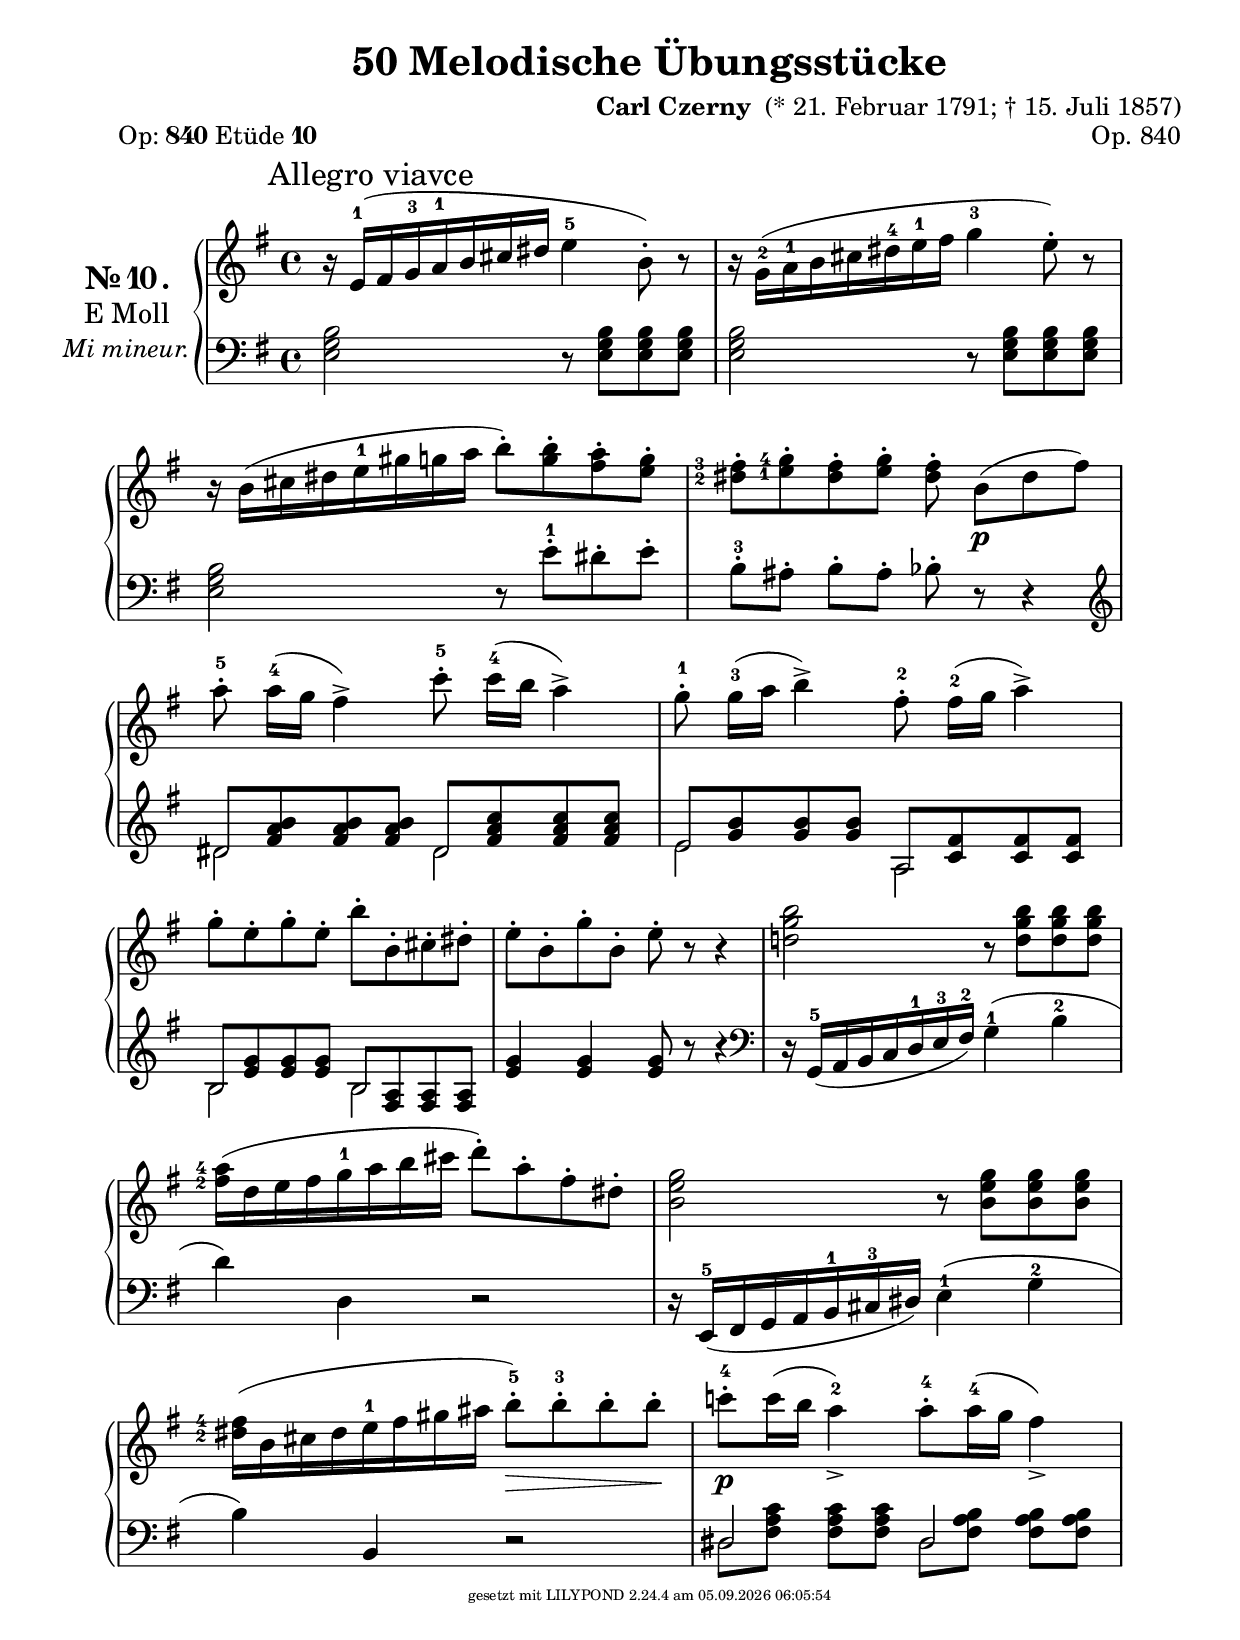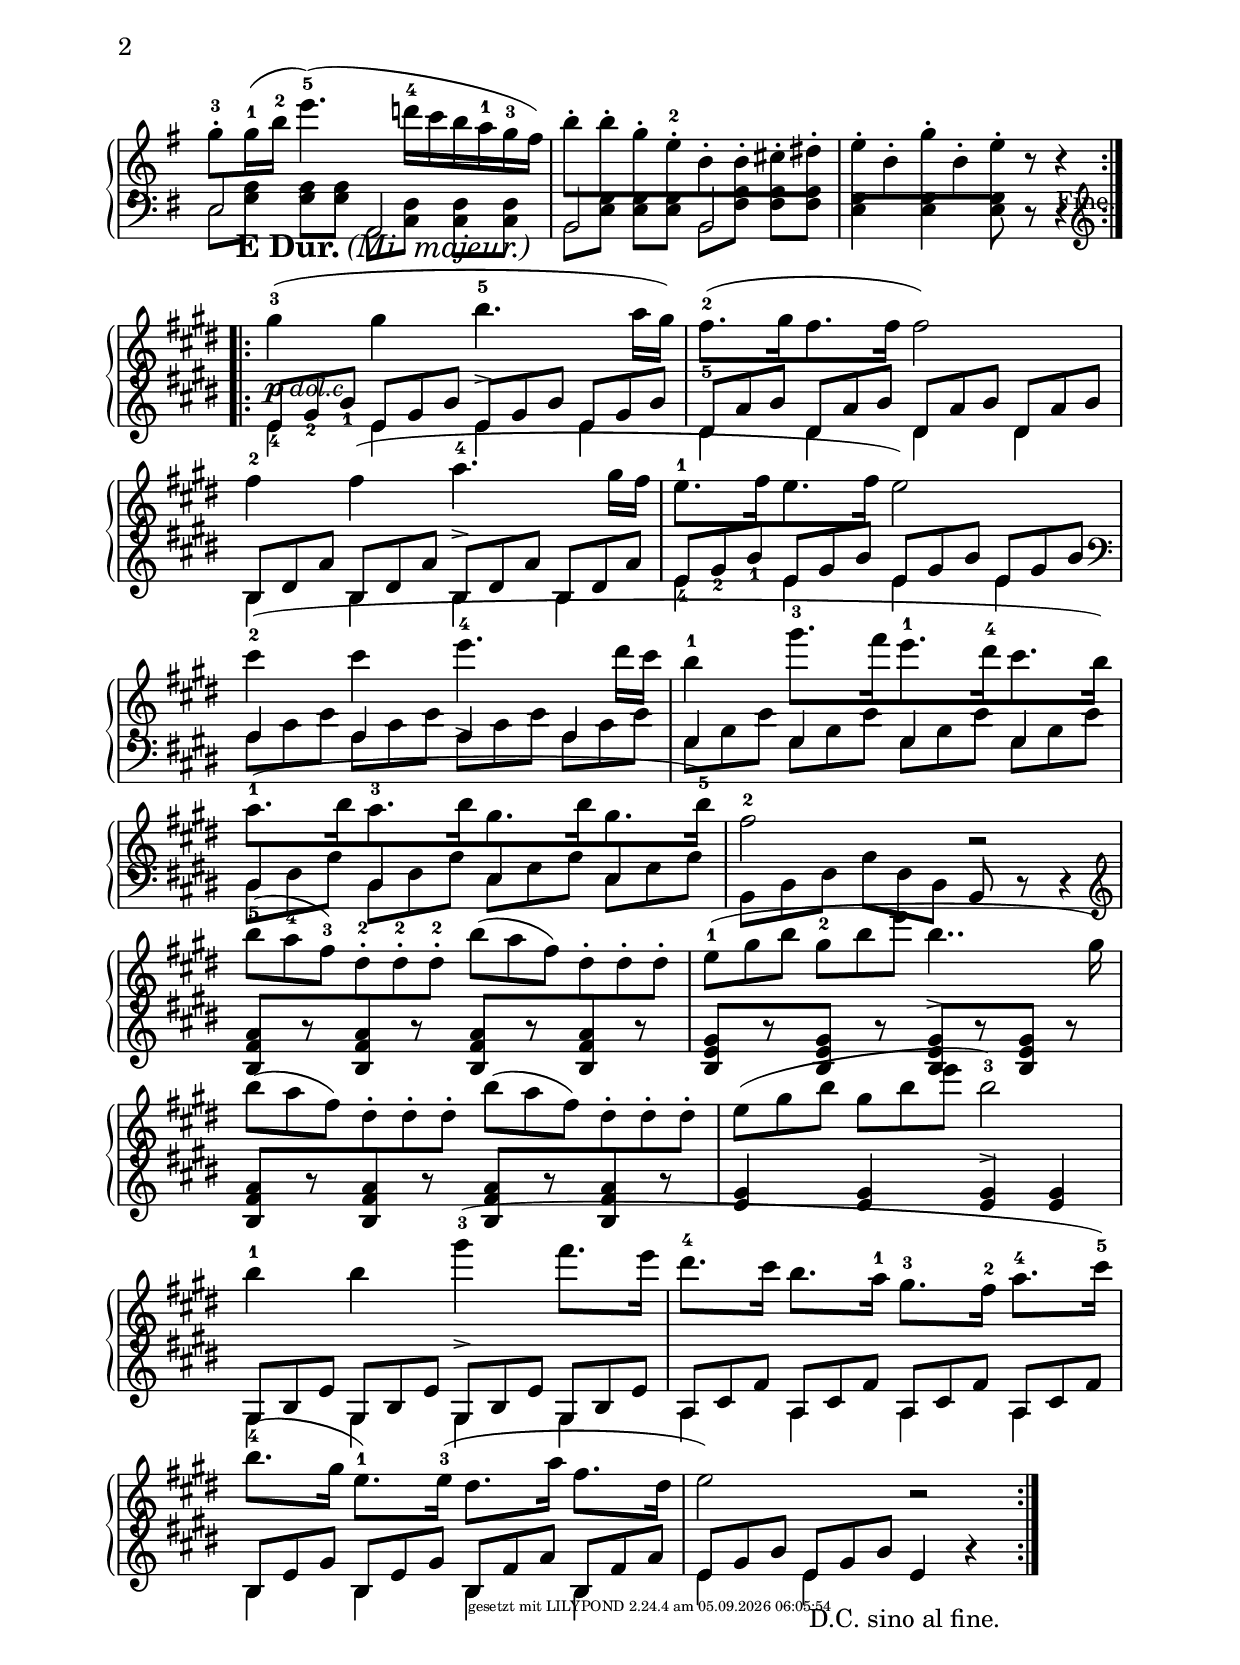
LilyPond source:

\version "2.19.37"

\language "deutsch"

\include "Papier+Layout.ly"
exercise ="10"

\header {
  composer            =       \markup { \bold "Carl Czerny" " (* 21. Februar 1791; † 15. Juli 1857)" }
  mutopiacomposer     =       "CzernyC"

  title               =       "50 Melodische Übungsstücke" %"50 Melodische Übungsstücke"
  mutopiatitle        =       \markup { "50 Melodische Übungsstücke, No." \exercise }

  opus                =       "Op. 840"
  piece               =       \markup { "Op:" \number \tiny 840 "Etüde" \number \tiny \exercise }
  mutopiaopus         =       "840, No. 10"

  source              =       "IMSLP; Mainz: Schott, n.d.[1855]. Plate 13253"
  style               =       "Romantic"
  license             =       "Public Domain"
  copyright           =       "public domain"
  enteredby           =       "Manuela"
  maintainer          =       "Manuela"
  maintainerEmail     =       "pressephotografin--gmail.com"
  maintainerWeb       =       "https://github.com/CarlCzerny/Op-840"
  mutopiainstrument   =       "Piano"
}

\paper {

}

RH= \relative c' {
  \time 4/4
  \key g \major
  \set Staff.explicitKeySignatureVisibility = #end-of-line-invisible
  \set Timing.beamExceptions = #'()
  \set Timing.baseMoment = #(ly:make-moment 1/8)
  \set Staff.beatStructure = #'(4 )  %% abhängig vom Takt
  \set fingeringOrientations = #'(left)     %% für Akkorde!
  \override Fingering.direction = #UP      %% für Einzelnoten!
  \override Fingering.padding = #0.8
  \override Fingering.staff-padding = #'()
  \override Fingering.avoid-slur = #'inside
  \override Slur.direction = #UP
  \mark \markup "Allegro viavce"

  \once \override Slur.positions = #'(2 . -2)
  r16 e-1 ( fis g-3 a-1 h cis dis e4-5 h8-. ) r
  r16 g-2 ( a-1 h cis dis-4 e-1 fis g4-3 e8-. ) r
  r16 h ( cis dis e-1 gis g a h8-. ) < g h >-. < fis a >-. < e g >-.
  < dis-2 fis-3 >-. < e-1 g-4 >-. < dis fis >-. < e g >-. < dis fis >-.
  h [ ( \p dis fis ) ]
  a8-5-.\noBeam a16-4 ( g fis4-> ) c'8-5-.\noBeam c16-4 ( h a4-> )
  g8-1-.\noBeam g16-3 ( a h4-> ) fis8-2-.\noBeam fis16-2 ( g a4-> )
  g8-. e-. g-. e-. h'-. h,-. cis-. dis-.
  e8-. h-. g'-. h,-. e-. r r4
  < d! g h >2 r8 q q q
  < fis -2 a-4 >16 ( d e fis g-1 a h cis d8-. ) a-. fis-. dis-.
  < h e g >2 r8 q q q
  < dis-2 fis-4 >16 ( h cis dis e-1 fis gis ais h8-5-.\> ) h-3-. h-. h-.\!
  c!-4-. \p c16 ( h a4-2_> ) a8-4-. a16-4 ( g fis4_> )
  g8-3-. g16-1 ( h-2 e4.-5_> ) ( d!16-4 c h a-1 g-3 fis )
  h8-. h-. g-. e-2-. h-. h-. cis-. dis-.
  e-. h-. g'-. h,-. e-. r r4-\markup "Fine." \bar ":..:"
  \key e \major
  \mark \markup { \bold "E Dur." \italic "(Mi" \italic " majeur.)" }
  gis4-3-\markup { \dynamic p \italic "dol.c" } ( gis h4.-5_> a16 gis )
  fis8.-2 ( gis16 fis8. fis16 fis2 )
  fis4-2 fis ( a4.-4_> gis16 fis
  e8.-1 fis16 e8. fis16 e2 )
  cis'4-2 ( cis e4.-4_> dis16 cis
  h4-1 gis'8.-3 fis16 e8.-1 dis16-4 cis8. h16 )
  a8.-1 ( h16 a8.-3 h16 gis8. h16 gis8. h16-5 )
  fis2-2 r
  \omit TupletNumber
  \override TupletBracket.bracket-visibility = ##f
  \set Timing.baseMoment = #(ly:make-moment 1/4)
  \set Staff.beatStructure = #'(1 1 1 1 )
  \tuplet 3/2
  {
    h8-5 ( a-4 fis-3 ) dis-2-. dis-2-. dis-2-.
    h'8 ( a fis ) dis-. dis-. dis-.
    e-1 ( gis h gis-2 h e
  } h4.._> gis16 )
  \tuplet 3/2
  {
    h8 ( a fis ) dis-. dis-. dis-.
    h'8 ( a fis ) dis-. dis-. dis-.
    e ( gis h gis h e
  }  h2-3_> )
  h4-1 h gis'-3_> ( fis8. e16
  dis8.-4 cis16 h8. a16-1 gis8.-3 fis16-2 a8.-4 cis16-5 )
  h8.-4 ( gis16 e8.-1 ) e16-3 ( dis8. a'16 fis8. dis16
  e2 ) r2
  \bar ":..:"
}

LH = \relative c {
  \clef bass
  \key g \major
  \set Staff.explicitKeySignatureVisibility = #end-of-line-invisible
  \set fingeringOrientations = #'(left) %% für Akkorde!
  \override Fingering.direction = #UP  %% für Einzelnoten!
  \override Fingering.padding = #0.2
  \override Fingering.staff-padding = #'()
  \override Fingering.avoid-slur = #'inside
  %\override Slur.direction = #UP
  \set Timing.beamExceptions = #'()
  \set Timing.baseMoment = #(ly:make-moment 1/8)
  \set Staff.beatStructure = #'(2 2 )  %% abhängig vom Takt
  < e g h >2 r8 q q q
  < e g h >2 r8 q q q
  < e g h >2 r8 e'-1-. dis-. e-.
  h-3-. ais-. h-. ais-. b-. r r4
  \clef treble
  <<
    {
      \voiceOne
      \mergeDifferentlyHeadedOn
      \mergeDifferentlyDottedOn
      \set fingeringOrientations = #'(left)   %% Akkorde
      \override Fingering.direction = #UP %% Einzelnoten
      \override Fingering.padding = #0.2
      \override Fingering.staff-padding = #'()
      \override Fingering.avoid-slur = #'inside
      \override Slur.direction = #UP
      \set Timing.beamExceptions = #'()
      \set Timing.baseMoment = #(ly:make-moment 1/8)
      \set Staff.beatStructure = #'(4 4 )  %% abhängig vom Takt
      dis8 < fis a h > q q dis < fis a c > q q
      e < g h > q q a, < c fis > q q
      h < e g > q q h < fis a > q q
    } \\ {
      \voiceTwo
      \set fingeringOrientations = #'(left)   %% Akkorde
      \override Fingering.direction = #DOWN %% Einzelnoten
      \override Fingering.padding = #0.2
      \override Fingering.staff-padding = #'()
      \override Fingering.avoid-slur = #'inside
      \override Slur.direction = #DOWN
      \set Timing.beamExceptions = #'()
      \set Timing.baseMoment = #(ly:make-moment 1/8)
      \set Staff.beatStructure = #'(4 4 )  %% abhängig vom Takt
      dis'2 dis e a, h h
    }
  >>
  < e g >4 q < e g >8 r r4
  \clef bass
  r16 g,,-5 ( a h c d-1 e-3 fis-2 ) g4-1 ( h-2
  d ) d, r2
  r16 e,-5 ( fis g a h-1 cis-3 dis ) e4-1 ( g-2
  h ) h, r2
  <<
    {
      \voiceOne
      \mergeDifferentlyHeadedOn
      \mergeDifferentlyDottedOn
      \set fingeringOrientations = #'(left)   %% Akkorde
      \override Fingering.direction = #UP %% Einzelnoten
      \override Fingering.padding = #0.2
      \override Fingering.staff-padding = #'()
      \override Fingering.avoid-slur = #'inside
      \override Slur.direction = #UP
      \set Timing.beamExceptions = #'()
      \set Timing.baseMoment = #(ly:make-moment 1/4)
      \set Staff.beatStructure = #'(4 4 )  %% abhängig vom Takt
      dis2 dis e a, h h s1

    } \\ {
      \voiceTwo
      \set fingeringOrientations = #'(left)   %% Akkorde
      \override Fingering.direction = #DOWN %% Einzelnoten
      \override Fingering.padding = #0.2
      \override Fingering.staff-padding = #'()
      \override Fingering.avoid-slur = #'inside
      \override Slur.direction = #DOWN
      \set Timing.beamExceptions = #'()
      \set Timing.baseMoment = #(ly:make-moment 1/4)
      \set Staff.beatStructure = #'(1 1 1 1 )  %% abhängig vom Takt
      dis8 < fis a c > q q
      dis < fis a h > q q
      e < g h > q q
      a, < c fis > q q
      h < e g > q q
      h < fis' a > q q
      < e g >4 q < e g >8 d8\rest d4\rest
    }
  >>
  <<
    {
      \voiceOne
      \mergeDifferentlyHeadedOn
      \mergeDifferentlyDottedOn
      \set fingeringOrientations = #'(left)   %% Akkorde
      \override Fingering.direction = #UP %% Einzelnoten
      \override Fingering.padding = #0.2
      \override Fingering.staff-padding = #'()
      \override Fingering.avoid-slur = #'inside
      \override Slur.direction = #UP
      \set Timing.beamExceptions = #'()
      \set Timing.baseMoment = #(ly:make-moment 1/4)
      \set Staff.beatStructure = #'(4 4 )  %% abhängig vom Takt

      \key e \major
      \omit TupletNumber
      \override TupletBracket.bracket-visibility = ##f
      \set Staff.beatStructure = #'(1 1 1 1 )
      \clef treble
      \tuplet 3/2  { e'8_4 gis_2 h_1 e, gis h  e, gis h  e, gis h }
      \tuplet 3/2  { dis,-5 a' h dis, a' h dis, a' h dis, a' h }
      \tuplet 3/2 { h, dis a' h, dis a' h, dis a' h, dis a' }
      \tuplet 3/2  { e8_4 gis_2 h_1 e, gis h  e, gis h  e, gis h }
      \clef bass
      a,4 a a a
      gis gis gis gis
      dis dis e e
    } \\ {
      \voiceTwo
      \set fingeringOrientations = #'(left)   %% Akkorde
      \override Fingering.direction = #DOWN %% Einzelnoten
      \override Fingering.padding = #0.2
      \override Fingering.staff-padding = #'()
      \override Fingering.avoid-slur = #'inside
      \override Slur.direction = #DOWN
      \set Timing.beamExceptions = #'()
      \set Timing.baseMoment = #(ly:make-moment 1/4)
      \set Staff.beatStructure = #'(1 1 1 1 )  %% abhängig vom Takt
      \omit TupletNumber
      \override TupletBracket.bracket-visibility = ##f
      e'4 e e e
      dis dis dis dis
      h h h h
      e e e e
      \tuplet 3/2 {
        a,8 cis e a, cis e a, cis e a, cis e
        gis, h e gis, h e gis, h e gis, h e
        dis, fis h dis, fis h e, gis h e, gis h
        h, dis fis h fis dis
      }
      \stemUp h d8\rest d4\rest
    }
  >>
  \clef treble
  \omit TupletNumber
  \override TupletBracket.bracket-visibility = ##f
  \set Timing.baseMoment = #(ly:make-moment 1/4)
  \set Staff.beatStructure = #'(1 1 1 1 )  %% abhängig vom Takt
  < h' fis' a >8[ r q] r q [ r q ] r
  < h e gis >8[ r q] r q [ r q ] r
  < h fis' a >8[ r q] r q [ r q ] r
  < e gis >4 q q q
  <<
    {
      \voiceOne
      \mergeDifferentlyHeadedOn
      \mergeDifferentlyDottedOn
      \set fingeringOrientations = #'(left)   %% Akkorde
      \override Fingering.direction = #UP %% Einzelnoten
      \override Fingering.padding = #0.2
      \override Fingering.staff-padding = #'()
      \override Fingering.avoid-slur = #'inside
      \override Slur.direction = #UP
      \set Timing.beamExceptions = #'()
      \set Timing.baseMoment = #(ly:make-moment 1/4)
      \set Staff.beatStructure = #'(4 4 )  %% abhängig vom Takt
      \omit TupletNumber
      \override TupletBracket.bracket-visibility = ##f
      \set Staff.beatStructure = #'(1 1 1 1 )
      \tuplet 3/2  {
        gis,8 h e gis, h e gis, h e gis, h e
        a, cis fis a, cis fis a, cis fis a, cis fis
        h, e gis h, e gis h, fis' a h, fis' a
        e gis h e, gis h
      }

    } \\ {
      \voiceTwo
      \set fingeringOrientations = #'(left)   %% Akkorde
      \override Fingering.direction = #DOWN %% Einzelnoten
      \override Fingering.padding = #0.2
      \override Fingering.staff-padding = #'()
      \override Fingering.avoid-slur = #'inside
      \override Slur.direction = #DOWN
      \set Timing.beamExceptions = #'()
      \set Timing.baseMoment = #(ly:make-moment 1/4)
      \set Staff.beatStructure = #'(1 1 1 1 )  %% abhängig vom Takt
      gis,4 gis gis gis
      a a a a
      h h h h
      e e
      \stemUp e
      \override TextScript.self-alignment-X = #RIGHT
      \override TextScript.extra-offset = #'( 3 . 0 )
      h'4\rest_\markup "D.C. sino al fine."
    }
  >>
}

EtudeX=
\score
{
  \new PianoStaff \with {
    instrumentName = \markup {
      \center-column {
        \line {
          \bold \huge { "№" }
          \number { \exercise "." }
        }
        \line \large { E Moll }
        \italic \line { Mi mineur. }
      }
    }
    shortInstrumentName = ""
  }
  <<
    \new Staff="Discant"
    \RH
    \new Staff="Bass"
    \LH
  >>
  \layout {
    ragged-last-bottom = ##t
    ragged-right = ##f
  }
  %\midi { }
}
#'()
\EtudeX
